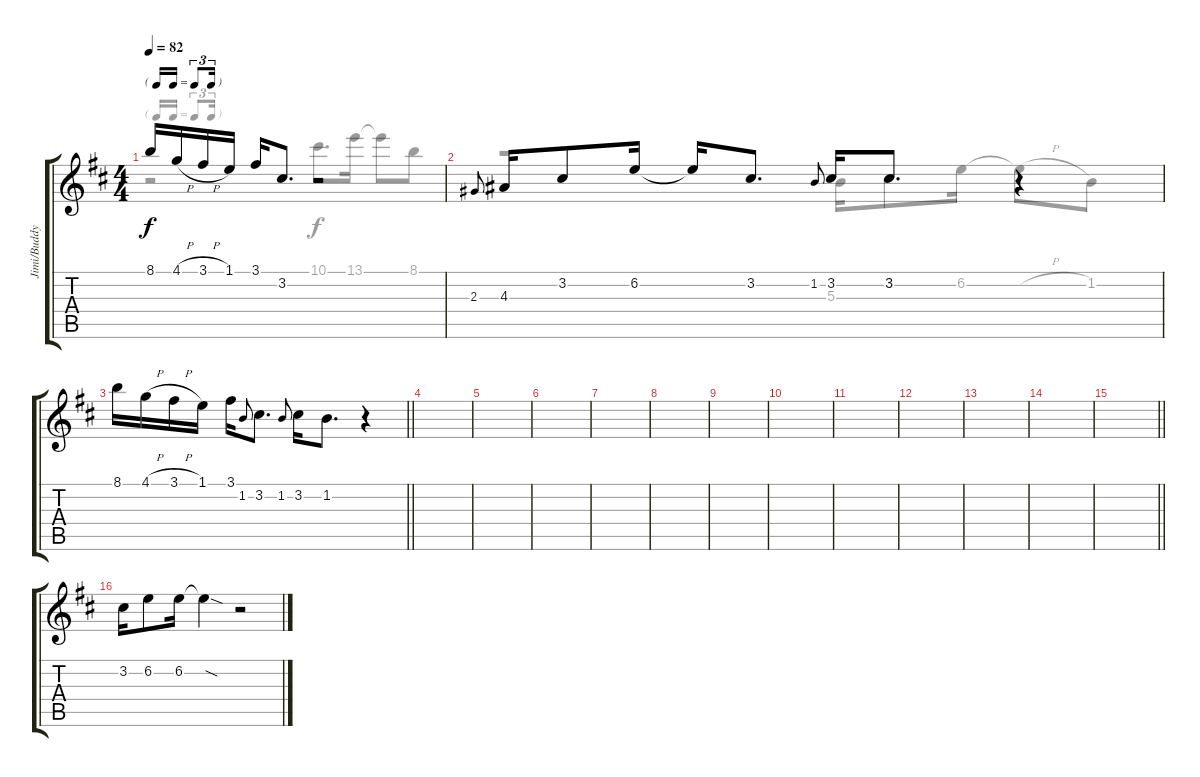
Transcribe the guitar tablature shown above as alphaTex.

\track ("Jimi/Buddy Vocal" "Jimi/Buddy") {instrument electricguitarjazz}
\staff {score tabs}
\tuning (Eb4 Bb3 Gb3 Db3 Ab2 Eb2) {hide}
\voice
\ts (4 4)
\tf triplet16th
\tempo 82
\clef g2
\ks d
8.1.16{dy f} 4.1{h}.16 3.1{h}.16 1.1.16 3.1.16 3.2.8{d} r.2 |
2.3.8{gr onbeat} 4.3.16 3.2.8 6.2.16 6.2{t}.16 3.2.8{d} 1.2.8{gr onbeat} 3.2.16 3.2.8{d} r.4 |
\barLineRight lightlight
8.1.16 4.1{h}.16 3.1{h}.16 1.1.16 3.1.16 1.2.8{gr onbeat} 3.2.8{d} 1.2.8{gr onbeat} 3.2.16 1.2.8{d} r.4 |
|
|
|
|
|
|
|
|
|
|
|
\barLineRight lightlight
|
3.2.16 6.2.8 6.2.16 6.2{sod t}.4 r.2
\voice
\clef g2
\ottava regular
\simile none
\ks d
r.2{dy f} 10.1.8{d} 13.1.16 13.1{t}.8 8.1.8 |
r.2 5.3.16 3.2.8 6.2.16 6.2{h t}.8 1.2.8 |
\barLineRight lightlight
|
|
|
|
|
|
|
|
|
|
|
|
\barLineRight lightlight
|
